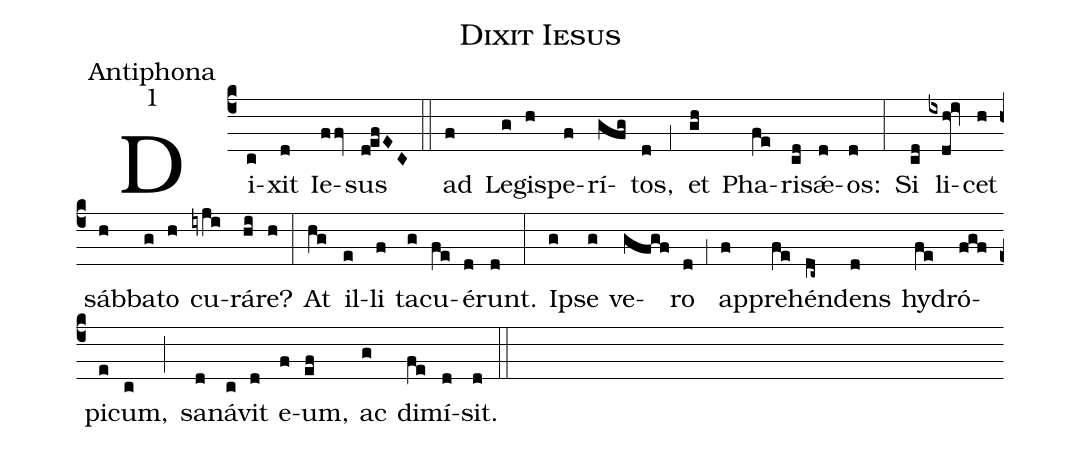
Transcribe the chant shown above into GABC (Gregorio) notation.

name:Dixit Iesus;
office-part:Antiphona;
mode:1;
%%
(c4) Di(c)xit(d) Ie(ffv)sus(d!efEC) (::)
ad(f) Le(g)gi(h)spe(f)rí(gfg)tos,(d) (,1) et(gh) Pha(fe)ri(cd)sǽ(d)os:(d) (:)
Si(cd) li(ixdh!iv)cet(h) sáb(h)ba(g)to(h) cu(iyji)rá(hi)re?(h) (:)
At(hg) il(e)li(f) ta(g)cu(fe)é(d)runt.(d) (:)
I(g)pse(g) ve(gfgf)ro(d) (,1) ap(f)pre(fe)hén(dc~)dens(d) hy(fe)dró(fgf)pi(e)cum,(c) (;) sa(d)ná(c)vit(d) e(f)um,(ef) ac(g) di(fe)mí(d)sit.(d) (::)
